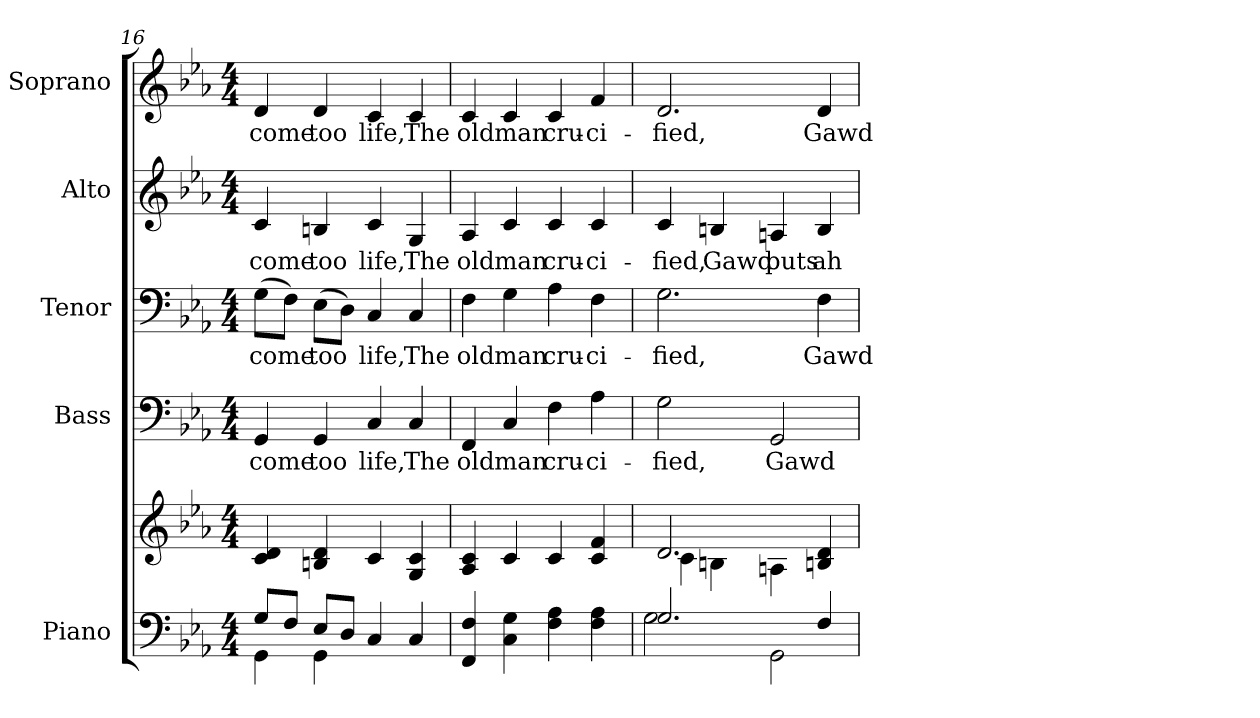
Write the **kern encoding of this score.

**kern	**kern	**kern	**text	**kern	**text	**kern	**text	**kern	**text
*part5	*part5	*part4	*part4	*part3	*part3	*part2	*part2	*part1	*part1
*staff6	*staff5	*staff4	*staff4	*staff3	*staff3	*staff2	*staff2	*staff1	*staff1
*I"Piano	*	*I"Bass	*	*I"Tenor	*	*I"Alto	*	*I"Soprano	*
*I'Pno.	*	*I'B.	*	*I'T.	*	*I'A.	*	*I'S.	*
!!LO:PB:g=z
*clefF4	*clefG2	*clefF4	*	*clefF4	*	*clefG2	*	*clefG2	*
*k[b-e-a-]	*k[b-e-a-]	*k[b-e-a-]	*	*k[b-e-a-]	*	*k[b-e-a-]	*	*k[b-e-a-]	*
*E-:	*E-:	*E-:	*	*E-:	*	*E-:	*	*E-:	*
*M4/4	*M4/4	*M4/4	*	*M4/4	*	*M4/4	*	*M4/4	*
=16	=16	=16	=16	=16	=16	=16	=16	=16	=16
*^	*	*	*	*	*	*	*	*	*
!	!	!	!	!LO:LY:b:color=#000000	!	!	!	!	!	!
!	!	!	!	!	!	!LO:LY:b:color=#000000	!	!	!	!
!	!	!	!	!	!	!	!	!LO:LY:b:color=#000000	!	!
!	!	!	!	!	!	!	!	!	!	!LO:LY:b:color=#000000
8Gi/L	4GGi\	4ci/ 4di	4GGi/	come	(8Gi\L	come	4ci/	come	4di/	come
8Fi/J	.	.	.	.	8Fi\J)	.	.	.	.	.
!	!	!	!	!LO:LY:b:color=#000000	!	!	!	!	!	!
!	!	!	!	!	!	!LO:LY:b:color=#000000	!	!	!	!
!	!	!	!	!	!	!	!	!LO:LY:b:color=#000000	!	!
!	!	!	!	!	!	!	!	!	!	!LO:LY:b:color=#000000
8E-i/L	4GGi\	4Bni/ 4di	4GGi/	too	(8E-i\L	too	4Bni/	too	4di/	too
8Di/J	.	.	.	.	8Di\J)	.	.	.	.	.
!	!	!	!	!LO:LY:b:color=#000000	!	!	!	!	!	!
!	!	!	!	!	!	!LO:LY:b:color=#000000	!	!	!	!
!	!	!	!	!	!	!	!	!LO:LY:b:color=#000000	!	!
!	!	!	!	!	!	!	!	!	!	!LO:LY:b:color=#000000
4Ci/	2ryy	4ci/	4Ci/	life,	4Ci/	life,	4ci/	life,	4ci/	life,
!	!	!	!	!LO:LY:b:color=#000000	!	!	!	!	!	!
!	!	!	!	!	!	!LO:LY:b:color=#000000	!	!	!	!
!	!	!	!	!	!	!	!	!LO:LY:b:color=#000000	!	!
!	!	!	!	!	!	!	!	!	!	!LO:LY:b:color=#000000
4Ci/	.	4Gi/ 4ci	4Ci/	The	4Ci/	The	4Gi/	The	4ci/	The
*v	*v	*	*	*	*	*	*	*	*	*
=17	=17	=17	=17	=17	=17	=17	=17	=17	=17
!	!	!	!LO:LY:b:color=#000000	!	!	!	!	!	!
!	!	!	!	!	!LO:LY:b:color=#000000	!	!	!	!
!	!	!	!	!	!	!	!LO:LY:b:color=#000000	!	!
!	!	!	!	!	!	!	!	!	!LO:LY:b:color=#000000
4FFi/ 4Fi	4A-i/ 4ci	4FFi/	old	4Fi\	old	4A-i/	old	4ci/	old
!	!	!	!LO:LY:b:color=#000000	!	!	!	!	!	!
!	!	!	!	!	!LO:LY:b:color=#000000	!	!	!	!
!	!	!	!	!	!	!	!LO:LY:b:color=#000000	!	!
!	!	!	!	!	!	!	!	!	!LO:LY:b:color=#000000
4Ci\ 4Gi	4ci/	4Ci/	man	4Gi\	man	4ci/	man	4ci/	man
!	!	!	!LO:LY:b:color=#000000	!	!	!	!	!	!
!	!	!	!	!	!LO:LY:b:color=#000000	!	!	!	!
!	!	!	!	!	!	!	!LO:LY:b:color=#000000	!	!
!	!	!	!	!	!	!	!	!	!LO:LY:b:color=#000000
4Fi\ 4A-i	4ci/	4Fi\	cru-	4A-i\	cru-	4ci/	cru-	4ci/	cru-
!	!	!	!LO:LY:b:color=#000000	!	!	!	!	!	!
!	!	!	!	!	!LO:LY:b:color=#000000	!	!	!	!
!	!	!	!	!	!	!	!LO:LY:b:color=#000000	!	!
!	!	!	!	!	!	!	!	!	!LO:LY:b:color=#000000
4Fi\ 4A-i	4ci/ 4fi	4A-i\	-ci-	4Fi\	-ci-	4ci/	-ci-	4fi/	-ci-
!!LO:PB:g=z
=18	=18	=18	=18	=18	=18	=18	=18	=18	=18
*^	*^	*	*	*	*	*	*	*	*
!	!	!	!	!	!LO:LY:b:color=#000000	!	!	!	!	!	!
!	!	!	!	!	!	!	!LO:LY:b:color=#000000	!	!	!	!
!	!	!	!	!	!	!	!	!	!LO:LY:b:color=#000000	!	!
!	!	!	!	!	!	!	!	!	!	!	!LO:LY:b:color=#000000
2.Gi/	2Gi\	2.di/	4ci\	2Gi\	-fied,	2.Gi\	-fied,	4ci/	-fied,	2.di/	-fied,
!	!	!	!	!	!	!	!	!	!LO:LY:b:color=#000000	!	!
.	.	.	4Bni\	.	.	.	.	4Bni/	Gawd	.	.
!	!	!	!	!	!LO:LY:b:color=#000000	!	!	!	!	!	!
!	!	!	!	!	!	!	!	!	!LO:LY:b:color=#000000	!	!
.	2GGi\	.	4Ani\	2GGi/	Gawd	.	.	4Ani/	puts	.	.
!	!	!	!	!	!	!	!LO:LY:b:color=#000000	!	!	!	!
!	!	!	!	!	!	!	!	!	!LO:LY:b:color=#000000	!	!
!	!	!	!	!	!	!	!	!	!	!	!LO:LY:b:color=#000000
4Fi/	.	4Bni/ 4di	4ryy	.	.	4Fi\	Gawd	4Bi/	ah	4di/	Gawd
*v	*v	*	*	*	*	*	*	*	*	*	*
*	*v	*v	*	*	*	*	*	*	*	*
=	=	=	=	=	=	=	=	=	=
*-	*-	*-	*-	*-	*-	*-	*-	*-	*-
